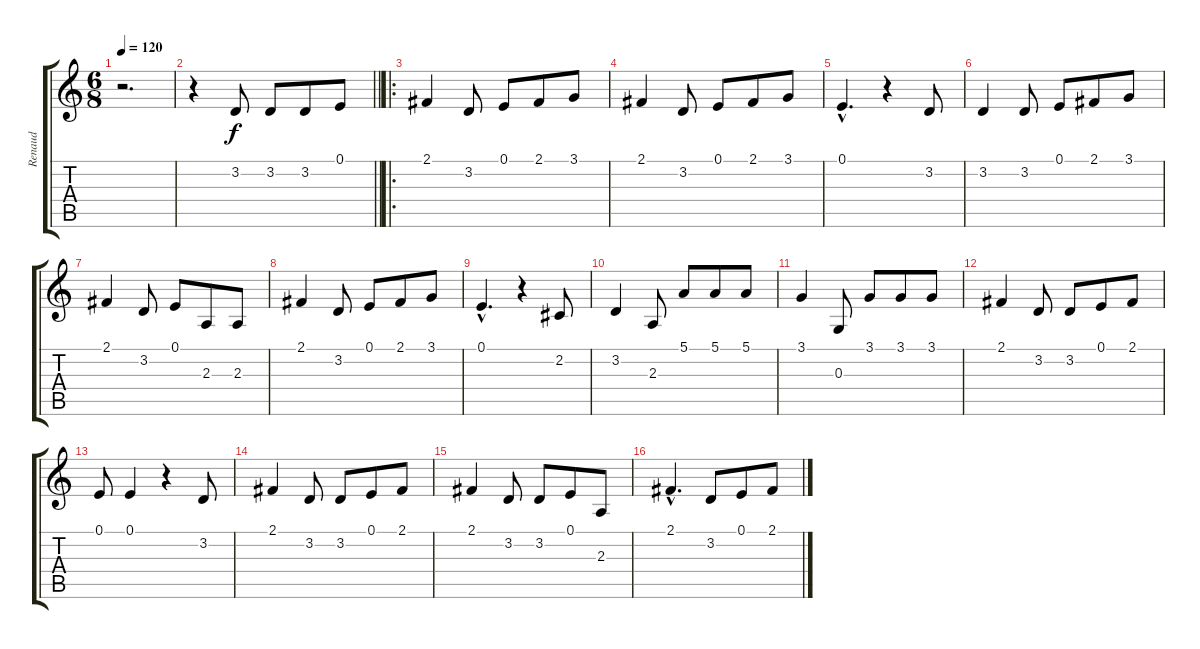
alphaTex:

\track ("Renaud" "Renaud") {instrument panflute}
\staff {score tabs}
\tuning (E4 B3 G3 D3 A2 E2) {hide}
\ts (6 8)
\tempo 120
\clef g2
\ks c
r.2{d dy f} |
\barLineRight lightlight
r.4 3.2.8 3.2.8 3.2.8 0.1.8 |
\ro
2.1.4 3.2.8 0.1.8 2.1.8 3.1.8 |
2.1.4 3.2.8 0.1.8 2.1.8 3.1.8 |
0.1{hac}.4{d} r.4 3.2.8 |
3.2.4 3.2.8 0.1.8 2.1.8 3.1.8 |
2.1.4 3.2.8 0.1.8 2.3.8 2.3.8 |
2.1.4 3.2.8 0.1.8 2.1.8 3.1.8 |
0.1{hac}.4{d} r.4 2.2.8 |
3.2.4 2.3.8 5.1.8 5.1.8 5.1.8 |
3.1.4 0.3.8 3.1.8 3.1.8 3.1.8 |
2.1.4 3.2.8 3.2.8 0.1.8 2.1.8 |
0.1.8 0.1.4 r.4 3.2.8 |
2.1.4 3.2.8 3.2.8 0.1.8 2.1.8 |
2.1.4 3.2.8 3.2.8 0.1.8 2.3.8 |
2.1{hac}.4{d} 3.2.8 0.1.8 2.1.8
